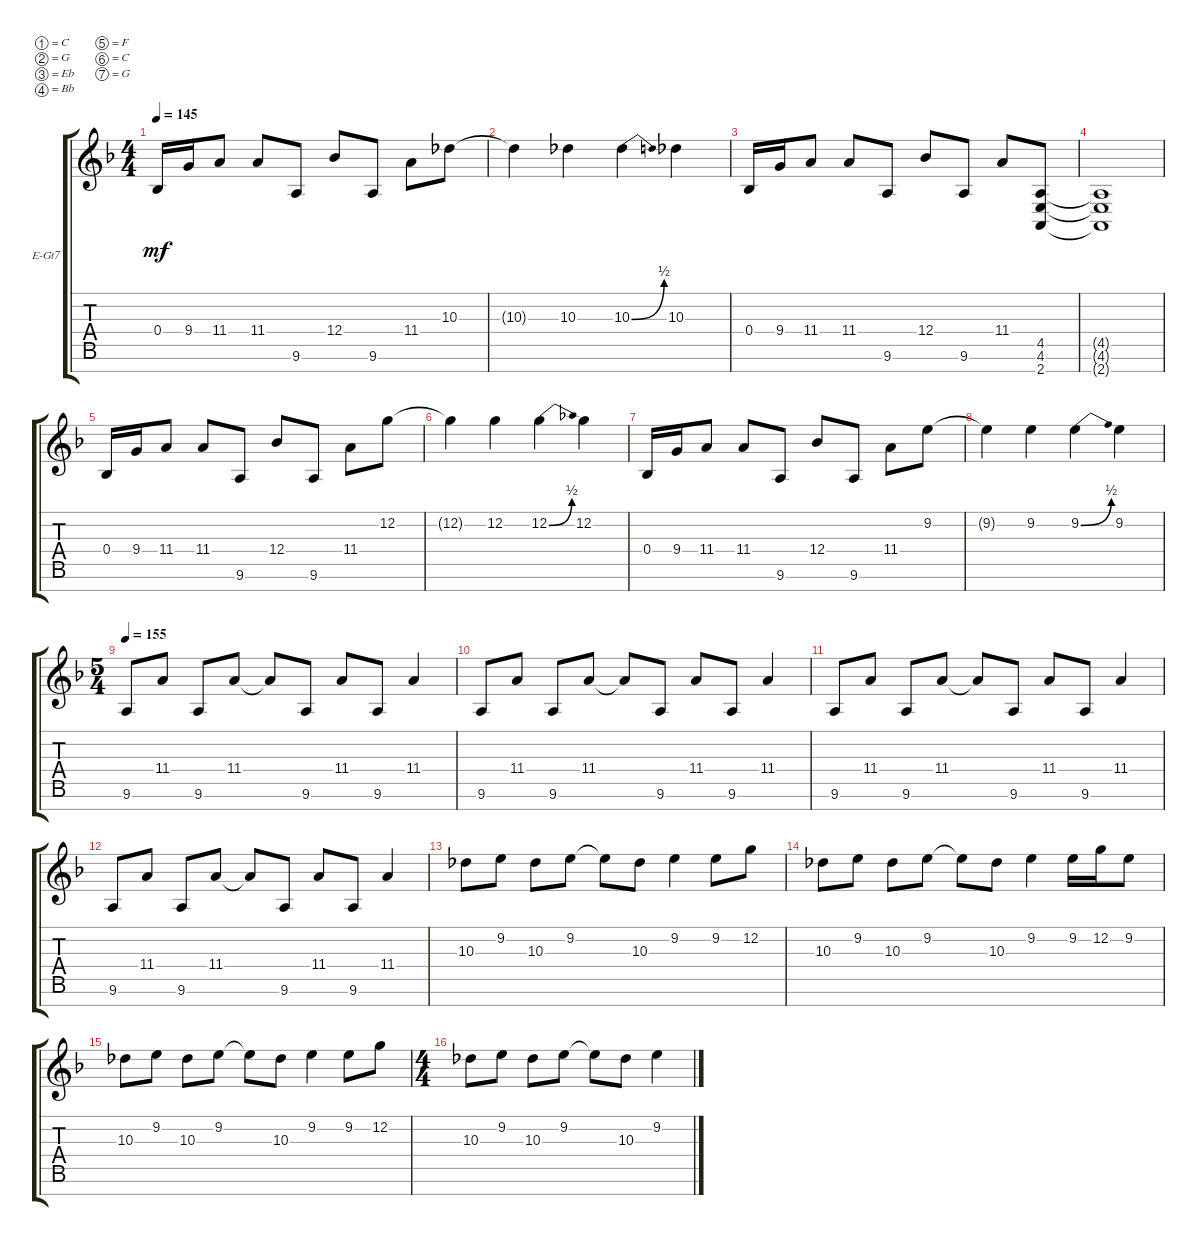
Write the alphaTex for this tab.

\defaultSystemsLayout 4
\bracketExtendMode groupsimilarinstruments
\firstSystemTrackNameOrientation horizontal
\otherSystemsTrackNameOrientation horizontal
\track ("Electric Guitar II" "E-Gt7") {instrument distortionguitar}
\staff {score tabs}
\tuning (C4 G3 Eb3 Bb2 F2 C2 G1)
\ts (4 4)
\section ("" "")
\tempo 145
\clef g2
\ks f
0.4.16{dy mf} 9.4.16 11.4.8 11.4.8 9.6.8 12.4.8 9.6.8 11.4.8 10.3.8 |
10.3{t}.4 10.3.4 10.3{be (bend 0 0 16.8 2)}.4 10.3.4 |
0.4.16 9.4.16 11.4.8 11.4.8 9.6.8 12.4.8 9.6.8 11.4.8 (2.7 4.6 4.5).8 |
(2.7{t} 4.6{t} 4.5{t}).1 |
0.4.16 9.4.16 11.4.8 11.4.8 9.6.8 12.4.8 9.6.8 11.4.8 12.2.8 |
12.2{t}.4 12.2.4 12.2{be (bend 0 0 15 2)}.4 12.2.4 |
0.4.16 9.4.16 11.4.8 11.4.8 9.6.8 12.4.8 9.6.8 11.4.8 9.2.8 |
9.2{t}.4 9.2.4 9.2{be (bend 0 0 15 2)}.4 9.2.4 |
\ts (5 4)
\tempo 155
9.6.8 11.4.8 9.6.8 11.4.8 11.4{t}.8 9.6.8 11.4.8 9.6.8 11.4.4 |
9.6.8 11.4.8 9.6.8 11.4.8 11.4{t}.8 9.6.8 11.4.8 9.6.8 11.4.4 |
9.6.8 11.4.8 9.6.8 11.4.8 11.4{t}.8 9.6.8 11.4.8 9.6.8 11.4.4 |
9.6.8 11.4.8 9.6.8 11.4.8 11.4{t}.8 9.6.8 11.4.8 9.6.8 11.4.4 |
10.3.8 9.2.8 10.3.8 9.2.8 9.2{t}.8 10.3.8 9.2.4 9.2.8 12.2.8 |
10.3.8 9.2.8 10.3.8 9.2.8 9.2{t}.8 10.3.8 9.2.4 9.2.16 12.2.16 9.2.8 |
10.3.8 9.2.8 10.3.8 9.2.8 9.2{t}.8 10.3.8 9.2.4 9.2.8 12.2.8 |
\ts (4 4)
10.3.8 9.2.8 10.3.8 9.2.8 9.2{t}.8 10.3.8 9.2.4
